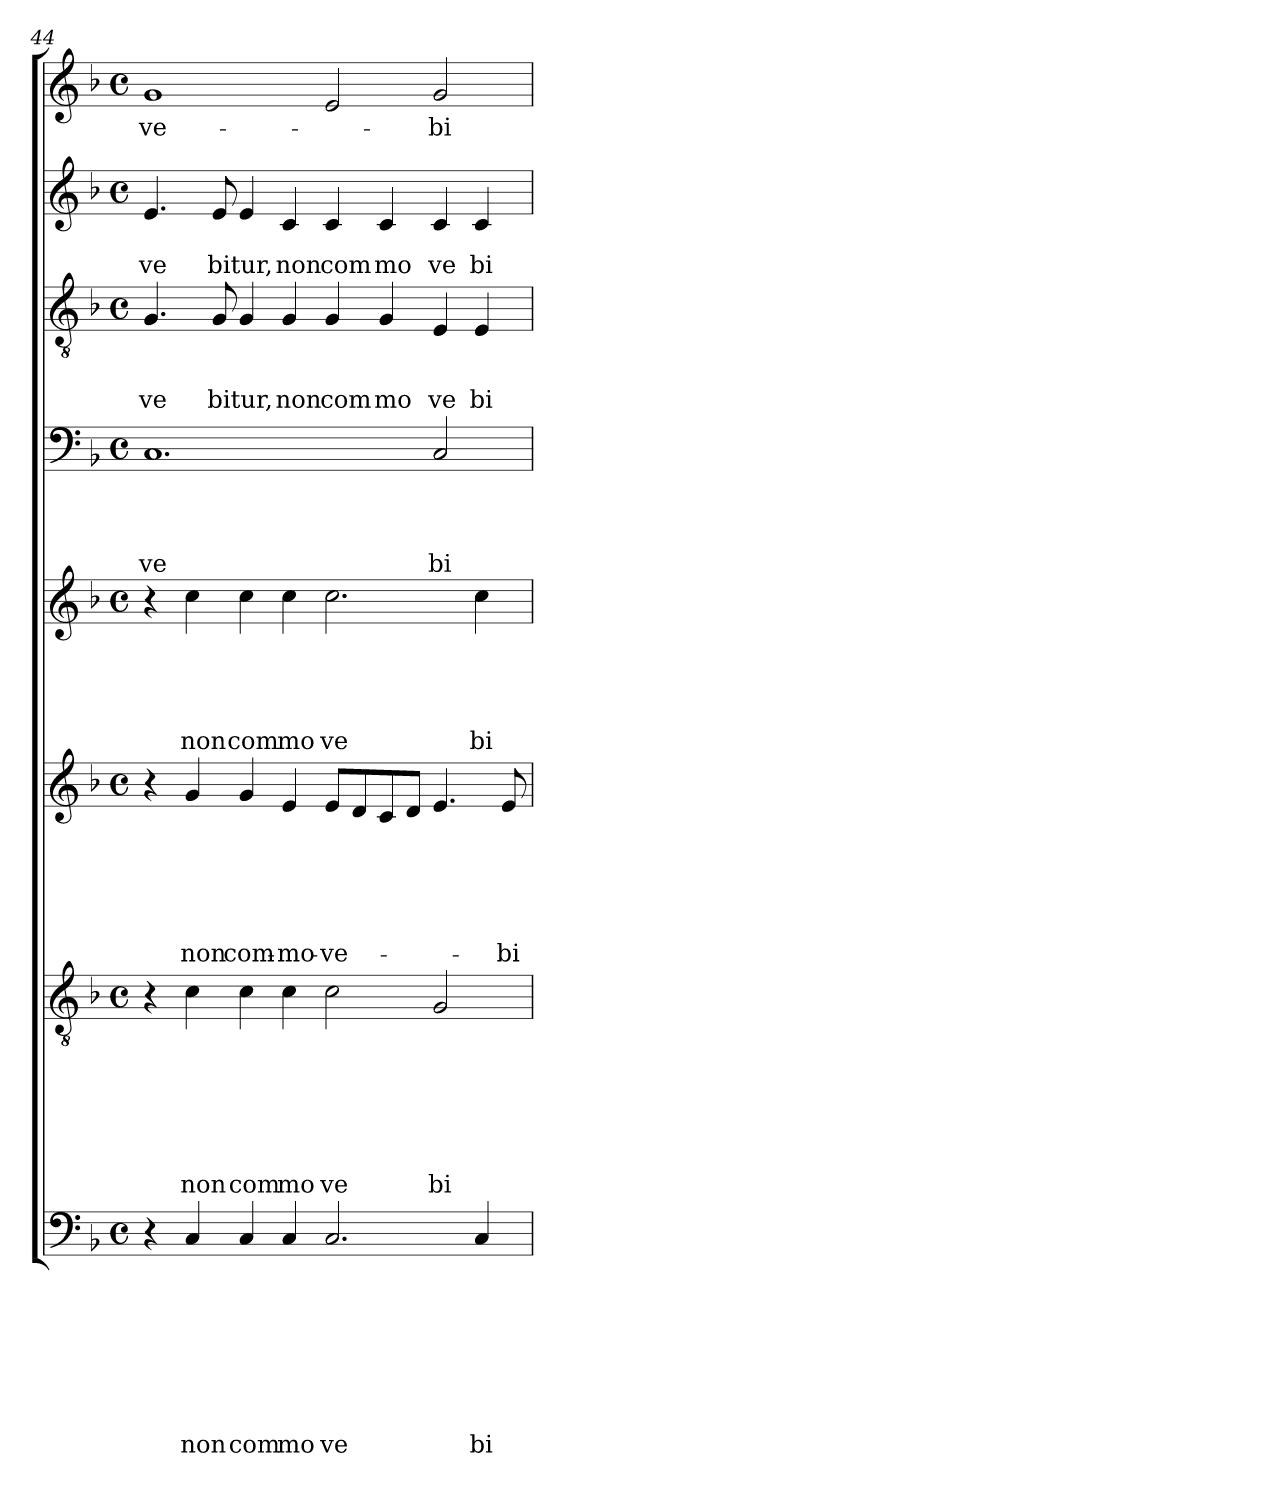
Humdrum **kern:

**kern	**text	**text	**text	**text	**text	**text	**text	**text	**kern	**text	**text	**text	**text	**text	**text	**text	**kern	**text	**text	**text	**text	**text	**text	**kern	**text	**text	**text	**text	**text	**kern	**text	**text	**text	**text	**kern	**text	**text	**text	**kern	**text	**text	**kern	**text
*part8	*part8	*part8	*part8	*part8	*part8	*part8	*part8	*part8	*part7	*part7	*part7	*part7	*part7	*part7	*part7	*part7	*part6	*part6	*part6	*part6	*part6	*part6	*part6	*part5	*part5	*part5	*part5	*part5	*part5	*part4	*part4	*part4	*part4	*part4	*part3	*part3	*part3	*part3	*part2	*part2	*part2	*part1	*part1
*staff8	*staff8	*staff8	*staff8	*staff8	*staff8	*staff8	*staff8	*staff8	*staff7	*staff7	*staff7	*staff7	*staff7	*staff7	*staff7	*staff7	*staff6	*staff6	*staff6	*staff6	*staff6	*staff6	*staff6	*staff5	*staff5	*staff5	*staff5	*staff5	*staff5	*staff4	*staff4	*staff4	*staff4	*staff4	*staff3	*staff3	*staff3	*staff3	*staff2	*staff2	*staff2	*staff1	*staff1
*clefF4	*	*	*	*	*	*	*	*	*clefGv2	*	*	*	*	*	*	*	*clefG2	*	*	*	*	*	*	*clefG2	*	*	*	*	*	*clefF4	*	*	*	*	*clefGv2	*	*	*	*clefG2	*	*	*clefG2	*
*k[b-]	*	*	*	*	*	*	*	*	*k[b-]	*	*	*	*	*	*	*	*k[b-]	*	*	*	*	*	*	*k[b-]	*	*	*	*	*	*k[b-]	*	*	*	*	*k[b-]	*	*	*	*k[b-]	*	*	*k[b-]	*
*F:	*	*	*	*	*	*	*	*	*F:	*	*	*	*	*	*	*	*F:	*	*	*	*	*	*	*F:	*	*	*	*	*	*F:	*	*	*	*	*F:	*	*	*	*F:	*	*	*F:	*
*M4/4	*	*	*	*	*	*	*	*	*M4/4	*	*	*	*	*	*	*	*M4/4	*	*	*	*	*	*	*M4/4	*	*	*	*	*	*M4/4	*	*	*	*	*M4/4	*	*	*	*M4/4	*	*	*M4/4	*
*met(c)	*	*	*	*	*	*	*	*	*met(c)	*	*	*	*	*	*	*	*met(c)	*	*	*	*	*	*	*met(c)	*	*	*	*	*	*met(c)	*	*	*	*	*met(c)	*	*	*	*met(c)	*	*	*met(c)	*
=44	=44	=44	=44	=44	=44	=44	=44	=44	=44	=44	=44	=44	=44	=44	=44	=44	=44	=44	=44	=44	=44	=44	=44	=44	=44	=44	=44	=44	=44	=44	=44	=44	=44	=44	=44	=44	=44	=44	=44	=44	=44	=44	=44
!	!	!	!	!	!	!	!	!	!	!	!	!	!	!	!	!	!	!	!	!	!	!	!	!	!	!	!	!	!	!	!	!	!	!LO:LY:b	!	!	!	!LO:LY:b	!	!	!LO:LY:b	!	!LO:LY:b
4r	.	.	.	.	.	.	.	.	4r	.	.	.	.	.	.	.	4r	.	.	.	.	.	.	4r	.	.	.	.	.	1.C	.	.	.	ve	4.G/	.	.	ve	4.e/	.	ve	1g	-ve-
!	!	!	!	!	!	!	!	!LO:LY:b	!	!	!	!	!	!	!	!LO:LY:b	!	!	!	!	!	!	!LO:LY:b	!	!	!	!	!	!LO:LY:b	!	!	!	!	!	!	!	!	!	!	!	!	!	!
4C/	.	.	.	.	.	.	.	non	4c\	.	.	.	.	.	.	non	4g/	.	.	.	.	.	non	4cc\	.	.	.	.	non	.	.	.	.	.	.	.	.	.	.	.	.	.	.
!	!	!	!	!	!	!	!	!	!	!	!	!	!	!	!	!	!	!	!	!	!	!	!	!	!	!	!	!	!	!	!	!	!	!	!	!	!	!LO:LY:b	!	!	!LO:LY:b	!	!
.	.	.	.	.	.	.	.	.	.	.	.	.	.	.	.	.	.	.	.	.	.	.	.	.	.	.	.	.	.	.	.	.	.	.	8G/	.	.	bitur,	8e/	.	bitur,	.	.
!	!	!	!	!	!	!	!	!LO:LY:b	!	!	!	!	!	!	!	!LO:LY:b	!	!	!	!	!	!	!LO:LY:b	!	!	!	!	!	!LO:LY:b	!	!	!	!	!	!	!	!	!	!	!	!	!	!
4C/	.	.	.	.	.	.	.	com	4c\	.	.	.	.	.	.	com	4g/	.	.	.	.	.	com-	4cc\	.	.	.	.	com	.	.	.	.	.	4G/	.	.	.	4e/	.	.	.	.
!	!	!	!	!	!	!	!	!LO:LY:b	!	!	!	!	!	!	!	!LO:LY:b	!	!	!	!	!	!	!LO:LY:b	!	!	!	!	!	!LO:LY:b	!	!	!	!	!	!	!	!	!LO:LY:b	!	!	!LO:LY:b	!	!
4C/	.	.	.	.	.	.	.	mo	4c\	.	.	.	.	.	.	mo	4e/	.	.	.	.	.	-mo-	4cc\	.	.	.	.	mo	.	.	.	.	.	4G/	.	.	non	4c/	.	non	.	.
!	!	!	!	!	!	!	!	!LO:LY:b	!	!	!	!	!	!	!	!LO:LY:b	!	!	!	!	!	!	!LO:LY:b	!	!	!	!	!	!LO:LY:b	!	!	!	!	!	!	!	!	!LO:LY:b	!	!	!LO:LY:b	!	!
2.C/	.	.	.	.	.	.	.	ve	2c\	.	.	.	.	.	.	ve	8e/L	.	.	.	.	.	-ve-	2.cc\	.	.	.	.	ve	.	.	.	.	.	4G/	.	.	com	4c/	.	com	2e/	.
.	.	.	.	.	.	.	.	.	.	.	.	.	.	.	.	.	8d/	.	.	.	.	.	.	.	.	.	.	.	.	.	.	.	.	.	.	.	.	.	.	.	.	.	.
!	!	!	!	!	!	!	!	!	!	!	!	!	!	!	!	!	!	!	!	!	!	!	!	!	!	!	!	!	!	!	!	!	!	!	!	!	!	!LO:LY:b	!	!	!LO:LY:b	!	!
.	.	.	.	.	.	.	.	.	.	.	.	.	.	.	.	.	8c/	.	.	.	.	.	.	.	.	.	.	.	.	.	.	.	.	.	4G/	.	.	mo	4c/	.	mo	.	.
.	.	.	.	.	.	.	.	.	.	.	.	.	.	.	.	.	8d/J	.	.	.	.	.	.	.	.	.	.	.	.	.	.	.	.	.	.	.	.	.	.	.	.	.	.
!	!	!	!	!	!	!	!	!	!	!	!	!	!	!	!	!LO:LY:b	!	!	!	!	!	!	!	!	!	!	!	!	!	!	!	!	!	!LO:LY:b	!	!	!	!LO:LY:b	!	!	!LO:LY:b	!	!LO:LY:b
.	.	.	.	.	.	.	.	.	2G/	.	.	.	.	.	.	bi	4.e/	.	.	.	.	.	.	.	.	.	.	.	.	2C/	.	.	.	bi	4E/	.	.	ve	4c/	.	ve	2g/	-bi-
!	!	!	!	!	!	!	!	!LO:LY:b	!	!	!	!	!	!	!	!	!	!	!	!	!	!	!	!	!	!	!	!	!LO:LY:b	!	!	!	!	!	!	!	!	!LO:LY:b	!	!	!LO:LY:b	!	!
4C/	.	.	.	.	.	.	.	bi	.	.	.	.	.	.	.	.	.	.	.	.	.	.	.	4cc\	.	.	.	.	bi	.	.	.	.	.	4E/	.	.	bi	4c/	.	bi	.	.
!	!	!	!	!	!	!	!	!	!	!	!	!	!	!	!	!	!	!	!	!	!	!	!LO:LY:b	!	!	!	!	!	!	!	!	!	!	!	!	!	!	!	!	!	!	!	!
.	.	.	.	.	.	.	.	.	.	.	.	.	.	.	.	.	8e/	.	.	.	.	.	-bi-	.	.	.	.	.	.	.	.	.	.	.	.	.	.	.	.	.	.	.	.
=	=	=	=	=	=	=	=	=	=	=	=	=	=	=	=	=	=	=	=	=	=	=	=	=	=	=	=	=	=	=	=	=	=	=	=	=	=	=	=	=	=	=	=
*-	*-	*-	*-	*-	*-	*-	*-	*-	*-	*-	*-	*-	*-	*-	*-	*-	*-	*-	*-	*-	*-	*-	*-	*-	*-	*-	*-	*-	*-	*-	*-	*-	*-	*-	*-	*-	*-	*-	*-	*-	*-	*-	*-
